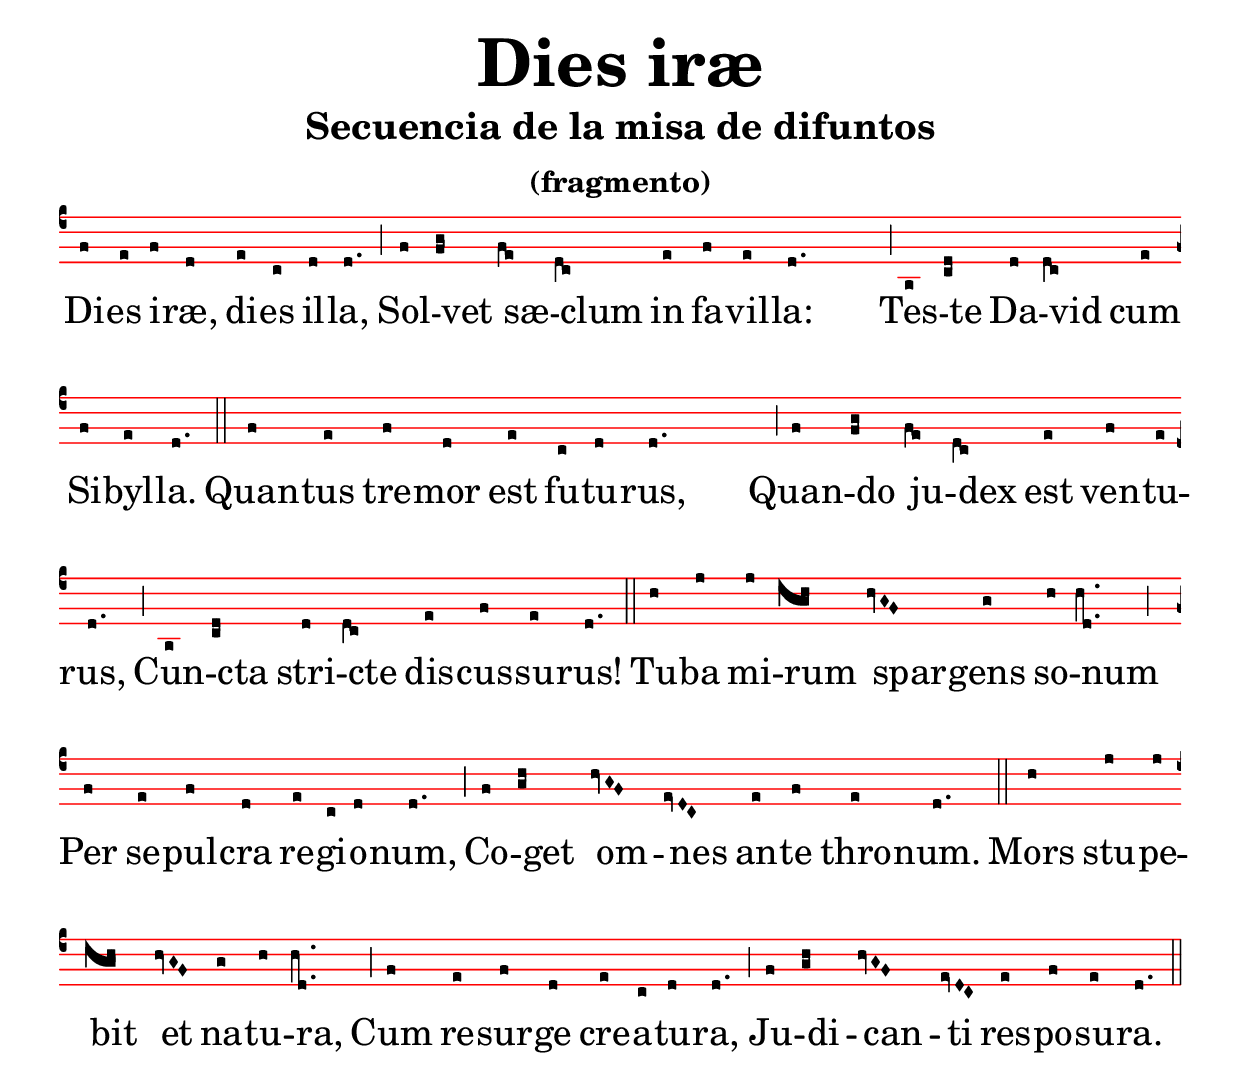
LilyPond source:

\version "2.11.34"
#(set-global-staff-size 29)
#(ly:set-option 'point-and-click #f)


\header {
	title=\markup{\bigger \bigger "Dies iræ"}
	subtitle="Secuencia de la misa de difuntos"
	subsubtitle="(fragmento)"
}

\include "gregorian-init.ly"
notas={
 \override Score.VerticalAxisGroup #'minimum-Y-extent = #'(0 . 5)
f4 e f d e c d d4.  \divisioMaior
f4 \[f \pes g\] \[f \flexa e\] \[d \flexa c\] e f e d4.  s4 \divisioMaior
a,4 \[c \pes d\] d \[d \flexa c\] e f e d4.  \finalis

f4 e f d e c d d4. s4 \divisioMaior
f4 \[f \pes g\] \[f \flexa e\] \[d \flexa c\] e f e d4.  \divisioMaior
a,4 \[c \pes d\] d \[d \flexa c\] e f e d4.  \finalis

a4 c' c' \[b \flexa g \pes a\] \[\virga a \inclinatum g \inclinatum f\] g4 a \[a4. \flexa d4.\]  \divisioMaior
f4 e f d e c d d4.  \divisioMaior
f4 \[g \pes a\] \[\virga a \inclinatum g \inclinatum f\] \[\virga e \inclinatum d \inclinatum c\] e4 f e d4.  \finalis

a4 c' c' \[b \flexa g \pes a\] \[\virga a \inclinatum g \inclinatum f\] g4 a \[a4. \flexa d4.\]  \divisioMaior
f4 e f d e c d d4.  \divisioMaior
f4 \[g \pes a\] \[\virga a \inclinatum g \inclinatum f\] \[\virga e \inclinatum d \inclinatum c\] e4 f e d4.*3 \finalis
}

texto=\lyricmode{

Di -- es i -- ræ, di -- es il -- la,
Sol -- vet _ sæ -- _ clum _ in fa -- vil -- la:
Tes -- te _ Da -- vid _ cum Si -- byl -- la.

Quan -- tus tre -- mor est fu -- tu -- rus,
Quan -- do _ ju -- _ dex _ est ven -- tu -- rus,
Cun -- cta _ stri -- cte _ dis -- cus -- su -- rus!

Tu -- ba mi -- rum _ _ spar -- _ _ gens so -- num _
Per se -- pul -- cra re -- gi -- o -- num,
Co -- get _ om -- _ _ nes _ _ an -- te thro -- num.

Mors stu -- pe -- bit _ _ et _ _ na -- tu -- ra, _
Cum re -- sur -- ge cre -- a -- tu -- ra,
Ju -- di -- _ can -- _ _ ti _ _ res -- po -- su -- ra.
}

\score {<<
	\new VaticanaVoice = "voz" {
\clef "vaticana-do3"
		\notas 
	}
	\new Lyrics \lyricsto "voz" {\texto }
	>>
}                                               

\layout {
	ragged-last-bottom = ##f
	ragged-bottom = ##f
	ragged-last = ##f
}
